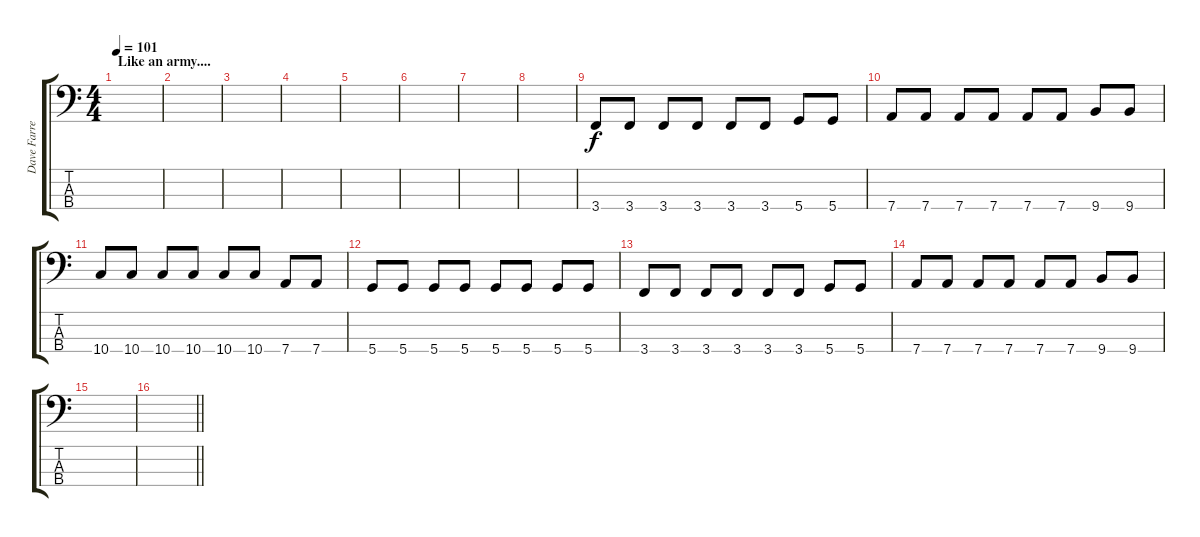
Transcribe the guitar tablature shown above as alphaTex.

\track ("Dave Farrell" "Dave Farre") {instrument electricbassfinger}
\staff {score tabs}
\tuning (G2 D2 A1 D1) {hide}
\ts (4 4)
\section ("" "Like an army....")
\tempo 101
\clef f4
\ks c
|
|
|
|
|
|
|
|
3.4.8 3.4.8 3.4.8 3.4.8 3.4.8 3.4.8 5.4.8 5.4.8 |
7.4.8 7.4.8 7.4.8 7.4.8 7.4.8 7.4.8 9.4.8 9.4.8 |
10.4.8 10.4.8 10.4.8 10.4.8 10.4.8 10.4.8 7.4.8 7.4.8 |
5.4.8 5.4.8 5.4.8 5.4.8 5.4.8 5.4.8 5.4.8 5.4.8 |
3.4.8 3.4.8 3.4.8 3.4.8 3.4.8 3.4.8 5.4.8 5.4.8 |
7.4.8 7.4.8 7.4.8 7.4.8 7.4.8 7.4.8 9.4.8 9.4.8 |
|
\barLineRight lightlight
